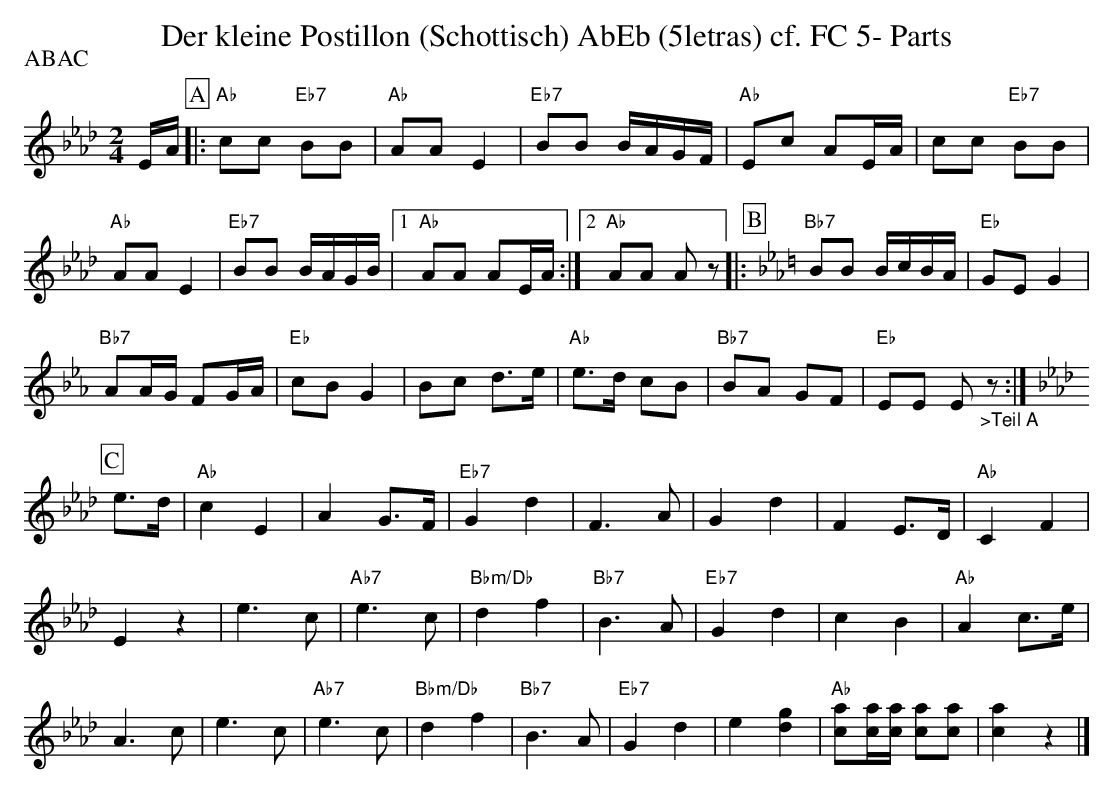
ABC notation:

X:1
T:Der kleine Postillon (Schottisch) AbEb (5letras) cf. FC 5- Parts
P:ABAC
M:2/4
L:1/8
K:Abmaj%%MIDI gchordon
E/2A/2 [P:A] |: "Ab"cc "Eb7"BB | "Ab"AA E2 | "Eb7"BB B/2A/2G/2F/2 | "Ab"Ec AE/2A/2 | cc "Eb7"BB |
"Ab"AAE2 | "Eb7"BB B/2A/2G/2B/2 |1 "Ab"AA AE/2A/2 :|2 "Ab"AA Az |: [P:B] [K:Ebmaj] "Bb7"BB B/2c/2B/2A/2 | "Eb"GEG2 |
"Bb7"AA/2G/2 FG/2A/2 | "Eb"cBG2 | Bc d>e | "Ab"e>d cB | "Bb7"BA GF | "Eb"EE E"_>Teil A"z :| [K:Abmaj]
[P:C] e>d | "Ab"c2E2 | A2G>F | "Eb7"G2d2 | F3A | G2d2 | F2E>D | "Ab"C2F2 |
E2z2 | e3c | "Ab7"e3c | "Bbm/Db"d2f2 | "Bb7"B3A | "Eb7"G2d2 | c2B2 | "Ab"A2c>e |
A3c | e3c | "Ab7"e3c | "Bbm/Db"d2f2 | "Bb7"B3A | "Eb7"G2d2 | e2[dg]2 | "Ab"[ca][c/2a/2][c/2a/2] [ca][ca] | [c2a2] z2 |]
